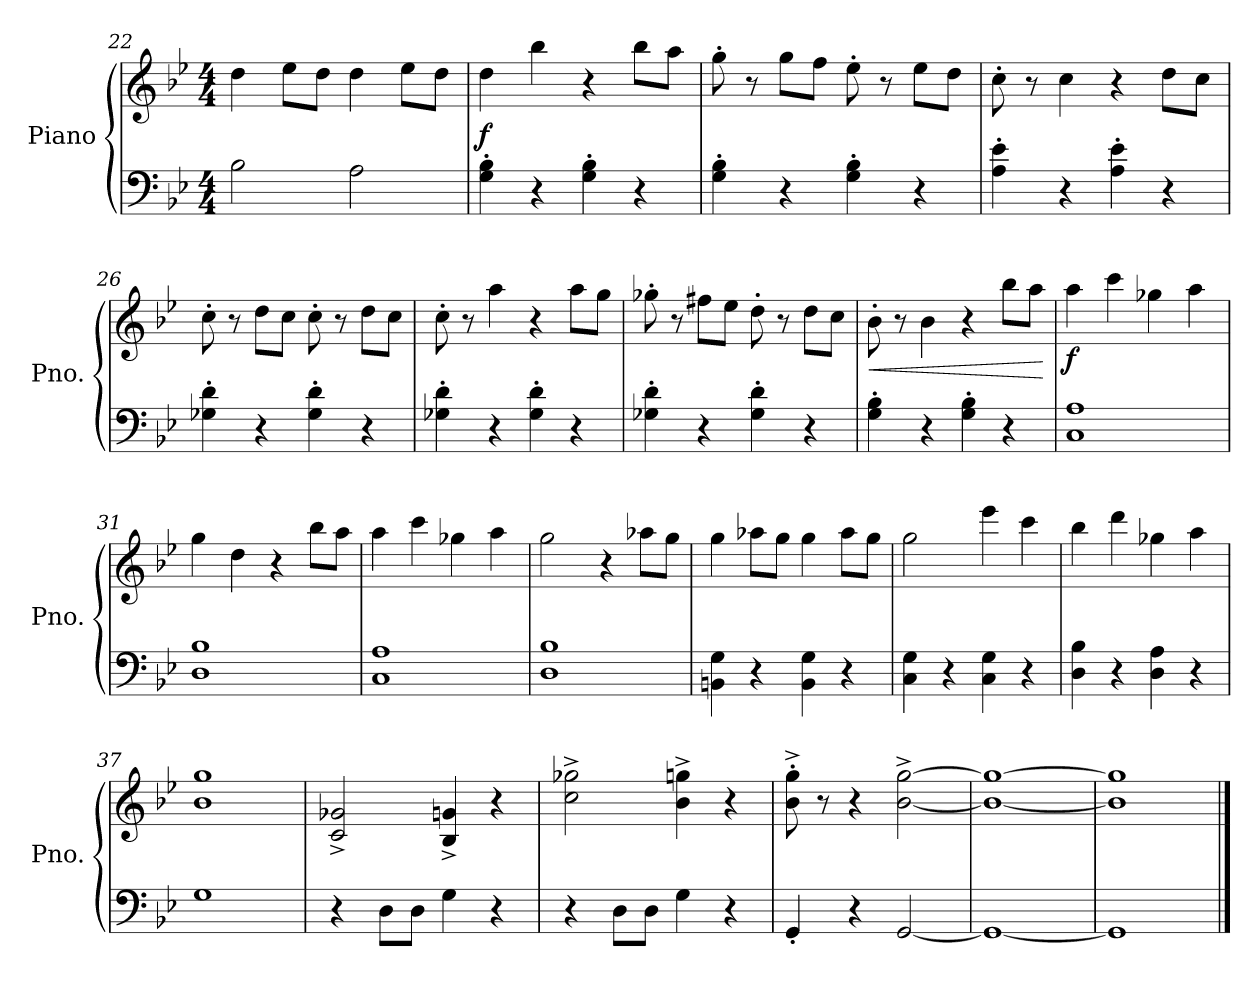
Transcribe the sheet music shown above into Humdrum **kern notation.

**kern	**kern	**dynam
*part1	*part1	*part1
*staff2	*staff1	*staff1/2
*I"Piano	*	*
*I'Pno.	*	*
*clefF4	*clefG2	*
*k[b-e-]	*k[b-e-]	*
*M4/4	*M4/4	*
*MM100	*MM100	*
=22	=22	=22
2B-\	4dd\	.
.	8ee-\L	.
.	8dd\J	.
2A\	4dd\	.
*	*MM80	*
.	8ee-\L	.
.	8dd\J	.
=23	=23	=23
*	*MM184	*
!	!	!LO:DY:a=2
4G\' 4B-\'	4dd\	f
4r	4bb-\	.
4G\' 4B-\'	4r	.
4r	8bb-\L	.
.	8aa\J	.
=24	=24	=24
4G\' 4B-\'	8gg'\	.
.	8r	.
4r	8gg\L	.
.	8ff\J	.
4G\' 4B-\'	8ee-'\	.
.	8r	.
4r	8ee-\L	.
.	8dd\J	.
!!LO:LB:g=z
=25	=25	=25
4A\' 4e-\'	8cc'\	.
.	8r	.
4r	4cc\	.
4A\' 4e-\'	4r	.
4r	8dd\L	.
.	8cc\J	.
=26	=26	=26
4G-X\' 4d\'	8cc'\	.
.	8r	.
4r	8dd\L	.
.	8cc\J	.
4G-\' 4d\'	8cc'\	.
.	8r	.
4r	8dd\L	.
.	8cc\J	.
=27	=27	=27
4G-X\' 4d\'	8cc'\	.
.	8r	.
4r	4aa\	.
4G-\' 4d\'	4r	.
4r	8aa\L	.
.	8gg\J	.
=28	=28	=28
4G-X\' 4d\'	8gg-X'\	.
.	8r	.
4r	8ff#X\L	.
.	8ee-\J	.
4G-\' 4d\'	8dd'\	.
.	8r	.
4r	8dd\L	.
.	8cc\J	.
!!LO:LB:g=z
=29	=29	=29
!	!	!LO:HP:b
4G\' 4B-\'	8b-'\	<
.	8r	.
4r	4b-\	.
4G\' 4B-\'	4r	.
4r	8bb-\L	.
.	8aa\J	.
.	.	[
=30	=30	=30
!	!	!LO:DY:b
1C 1A	4aa\	f
.	4ccc\	.
.	4gg-X\	.
.	4aa\	.
=31	=31	=31
1D 1B-	4gg\	.
.	4dd\	.
.	4r	.
.	8bb-\L	.
.	8aa\J	.
=32	=32	=32
1C 1A	4aa\	.
.	4ccc\	.
.	4gg-X\	.
.	4aa\	.
!!LO:LB:g=z
=33	=33	=33
1D 1B-	2gg\	.
.	4r	.
.	8aa-X\L	.
.	8gg\J	.
=34	=34	=34
4BBn\ 4G\	4gg\	.
4r	8aa-X\L	.
.	8gg\J	.
4BB\ 4G\	4gg\	.
4r	8aa-\L	.
.	8gg\J	.
=35	=35	=35
4C\ 4G\	2gg\	.
4r	.	.
4C\ 4G\	4eee-\	.
4r	4ccc\	.
=36	=36	=36
4D\ 4B-\	4bb-\	.
4r	4ddd\	.
4D\ 4A\	4gg-X\	.
4r	4aa\	.
!!LO:LB:g=z
=37	=37	=37
1G	1b- 1gg	.
=38	=38	=38
4r	2c/^ 2g-X/^	.
8D\L	.	.
8D\J	.	.
4G\	4B-/^ 4gn/^	.
4r	4r	.
=39	=39	=39
4r	2cc\^ 2gg-X\^	.
8D\L	.	.
8D\J	.	.
4G\	4b-\^ 4ggn\^	.
4r	4r	.
=40	=40	=40
4GG'/	8b-\^' 8gg\^'	.
.	8r	.
4r	4r	.
[2GG/	[2b-\^ [2gg\^	.
=41	=41	=41
1GG_	1b-_ 1gg_	.
=42	=42	=42
1GG]	1b-] 1gg]	.
==	==	==
*-	*-	*-
